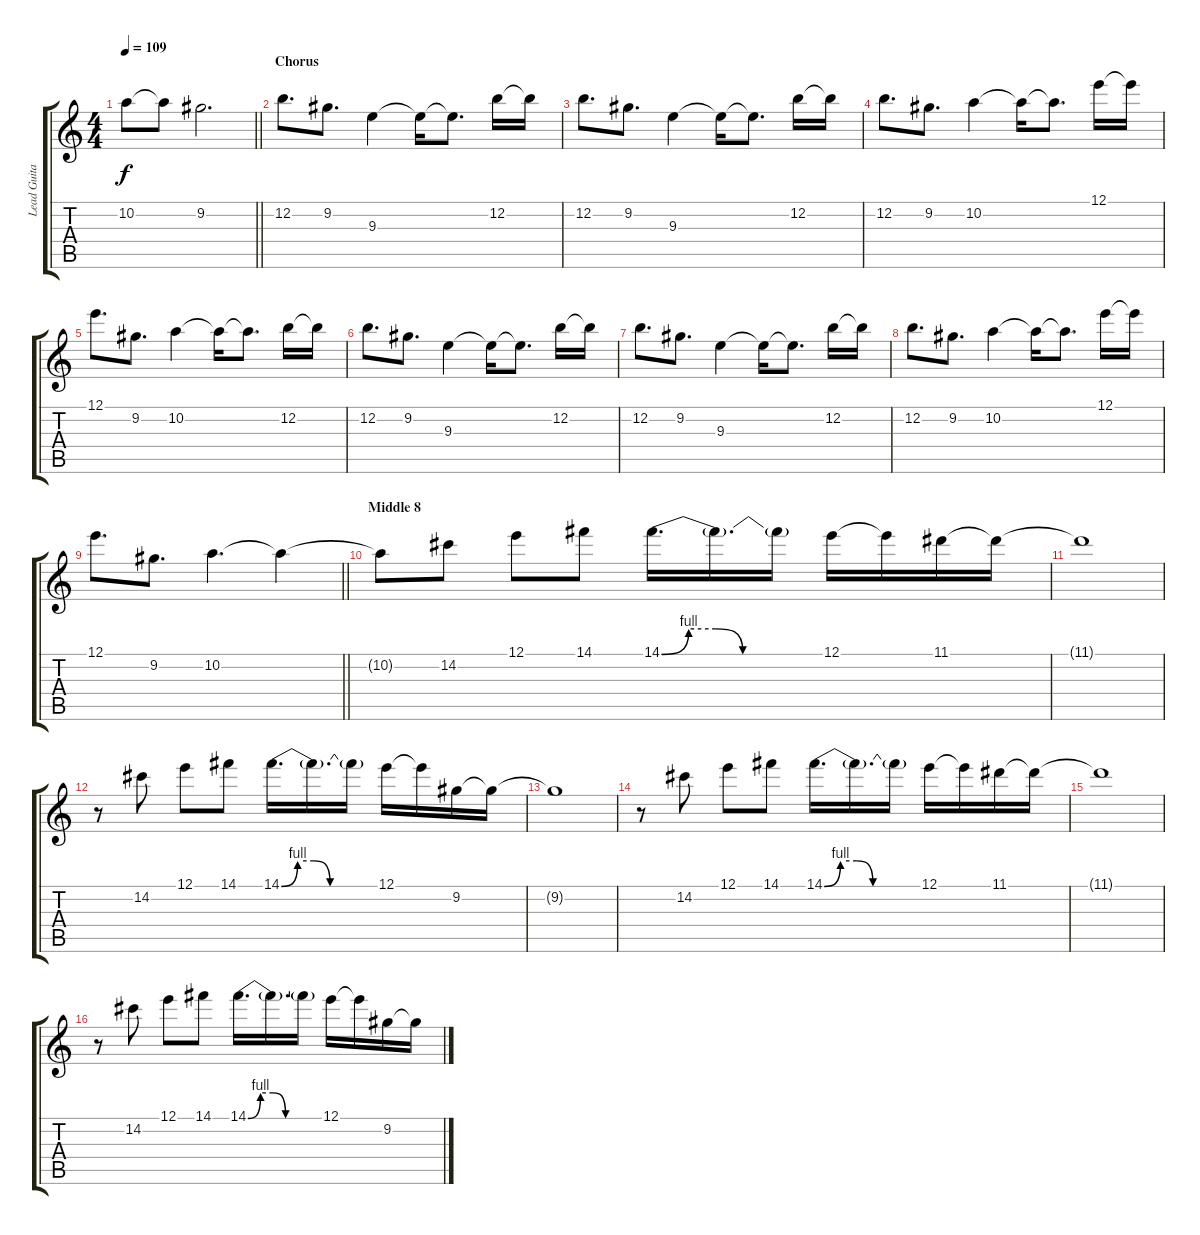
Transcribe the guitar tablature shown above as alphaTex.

\track ("Lead Guitar" "Lead Guita") {instrument overdrivenguitar}
\staff {score tabs}
\tuning (E4 B3 G3 D3 A2 E2) {hide}
\ts (4 4)
\tempo 109
\clef g2
\barLineRight lightlight
\ks c
10.2{t}.8{dy f} 10.2{t}.8 9.2.2{d} |
\section ("" "Chorus")
12.2.8{d} 9.2.8{d} 9.3.4 9.3{t}.16 9.3{t}.8{d} 12.2.16 12.2{t}.16 |
12.2.8{d} 9.2.8{d} 9.3.4 9.3{t}.16 9.3{t}.8{d} 12.2.16 12.2{t}.16 |
12.2.8{d} 9.2.8{d} 10.2.4 10.2{t}.16 10.2{t}.8{d} 12.1.16 12.1{t}.16 |
12.1.8{d} 9.2.8{d} 10.2.4 10.2{t}.16 10.2{t}.8{d} 12.2.16 12.2{t}.16 |
12.2.8{d} 9.2.8{d} 9.3.4 9.3{t}.16 9.3{t}.8{d} 12.2.16 12.2{t}.16 |
12.2.8{d} 9.2.8{d} 9.3.4 9.3{t}.16 9.3{t}.8{d} 12.2.16 12.2{t}.16 |
12.2.8{d} 9.2.8{d} 10.2.4 10.2{t}.16 10.2{t}.8{d} 12.1.16 12.1{t}.16 |
\barLineRight lightlight
12.1.8{d} 9.2.8{d} 10.2.4{d} 10.2{t}.4 |
\section ("" "Middle 8")
10.2{t}.8 14.2.8 12.1.8 14.1.8 14.1{be (custom 0 0 10 4 20 4 30 0 60 0)}.16{d} 14.1{t}.16{d} 14.1{t}.16 12.1.16 12.1{t}.16 11.1.16 11.1{t}.16 |
11.1{t}.1 |
r.8 14.2.8 12.1.8 14.1.8 14.1{be (custom 0 0 10 4 20 4 30 0 60 0)}.16{d} 14.1{t}.16{d} 14.1{t}.16 12.1.16 12.1{t}.16 9.2.16 9.2{t}.16 |
9.2{t}.1 |
r.8 14.2.8 12.1.8 14.1.8 14.1{be (custom 0 0 10 4 20 4 30 0 60 0)}.16{d} 14.1{t}.16{d} 14.1{t}.16 12.1.16 12.1{t}.16 11.1.16 11.1{t}.16 |
11.1{t}.1 |
r.8 14.2.8 12.1.8 14.1.8 14.1{be (custom 0 0 10 4 20 4 30 0 60 0)}.16{d} 14.1{t}.16{d} 14.1{t}.16 12.1.16 12.1{t}.16 9.2.16 9.2{t}.16
